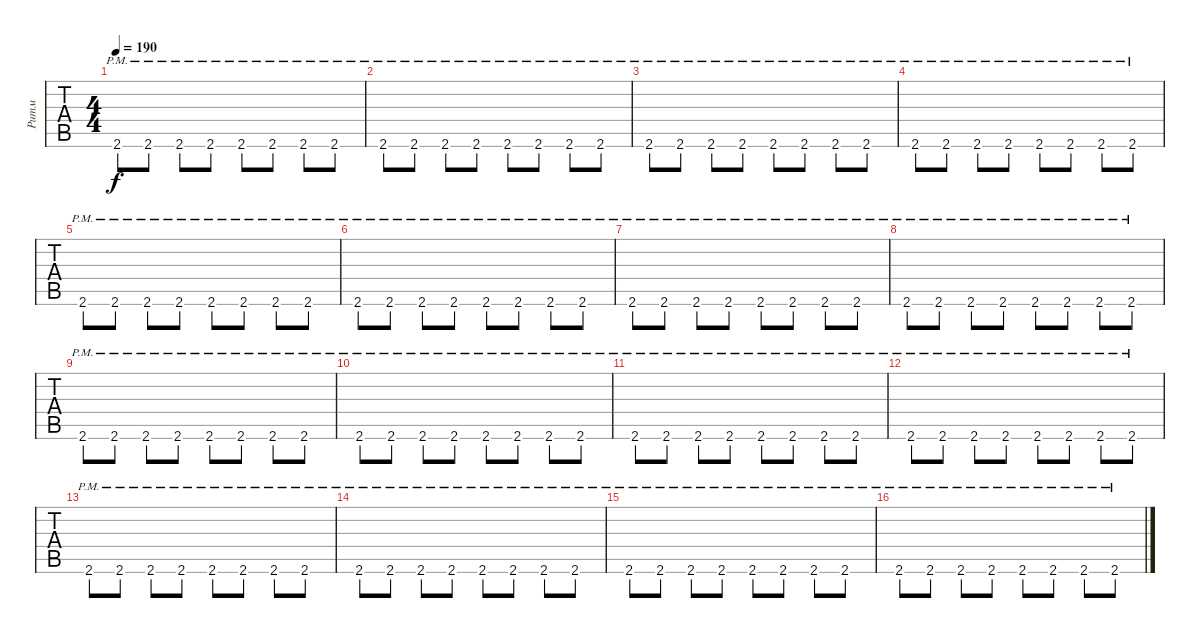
\track ("Ритм" "Ритм") {instrument overdrivenguitar}
\staff {tabs}
\tuning (E4 B3 G3 D3 A2 E2) {hide}
\ts (4 4)
\tempo 190
\clef g2
\ks c
2.6{pm}.8{dy f} 2.6{pm}.8 2.6{pm}.8 2.6{pm}.8 2.6{pm}.8 2.6{pm}.8 2.6{pm}.8 2.6{pm}.8 |
2.6{pm}.8 2.6{pm}.8 2.6{pm}.8 2.6{pm}.8 2.6{pm}.8 2.6{pm}.8 2.6{pm}.8 2.6{pm}.8 |
2.6{pm}.8 2.6{pm}.8 2.6{pm}.8 2.6{pm}.8 2.6{pm}.8 2.6{pm}.8 2.6{pm}.8 2.6{pm}.8 |
2.6{pm}.8 2.6{pm}.8 2.6{pm}.8 2.6{pm}.8 2.6{pm}.8 2.6{pm}.8 2.6{pm}.8 2.6{pm}.8 |
2.6{pm}.8 2.6{pm}.8 2.6{pm}.8 2.6{pm}.8 2.6{pm}.8 2.6{pm}.8 2.6{pm}.8 2.6{pm}.8 |
2.6{pm}.8 2.6{pm}.8 2.6{pm}.8 2.6{pm}.8 2.6{pm}.8 2.6{pm}.8 2.6{pm}.8 2.6{pm}.8 |
2.6{pm}.8 2.6{pm}.8 2.6{pm}.8 2.6{pm}.8 2.6{pm}.8 2.6{pm}.8 2.6{pm}.8 2.6{pm}.8 |
2.6{pm}.8 2.6{pm}.8 2.6{pm}.8 2.6{pm}.8 2.6{pm}.8 2.6{pm}.8 2.6{pm}.8 2.6{pm}.8 |
2.6{pm}.8 2.6{pm}.8 2.6{pm}.8 2.6{pm}.8 2.6{pm}.8 2.6{pm}.8 2.6{pm}.8 2.6{pm}.8 |
2.6{pm}.8 2.6{pm}.8 2.6{pm}.8 2.6{pm}.8 2.6{pm}.8 2.6{pm}.8 2.6{pm}.8 2.6{pm}.8 |
2.6{pm}.8 2.6{pm}.8 2.6{pm}.8 2.6{pm}.8 2.6{pm}.8 2.6{pm}.8 2.6{pm}.8 2.6{pm}.8 |
2.6{pm}.8 2.6{pm}.8 2.6{pm}.8 2.6{pm}.8 2.6{pm}.8 2.6{pm}.8 2.6{pm}.8 2.6{pm}.8 |
2.6{pm}.8 2.6{pm}.8 2.6{pm}.8 2.6{pm}.8 2.6{pm}.8 2.6{pm}.8 2.6{pm}.8 2.6{pm}.8 |
2.6{pm}.8 2.6{pm}.8 2.6{pm}.8 2.6{pm}.8 2.6{pm}.8 2.6{pm}.8 2.6{pm}.8 2.6{pm}.8 |
2.6{pm}.8 2.6{pm}.8 2.6{pm}.8 2.6{pm}.8 2.6{pm}.8 2.6{pm}.8 2.6{pm}.8 2.6{pm}.8 |
2.6{pm}.8 2.6{pm}.8 2.6{pm}.8 2.6{pm}.8 2.6{pm}.8 2.6{pm}.8 2.6{pm}.8 2.6{pm}.8
